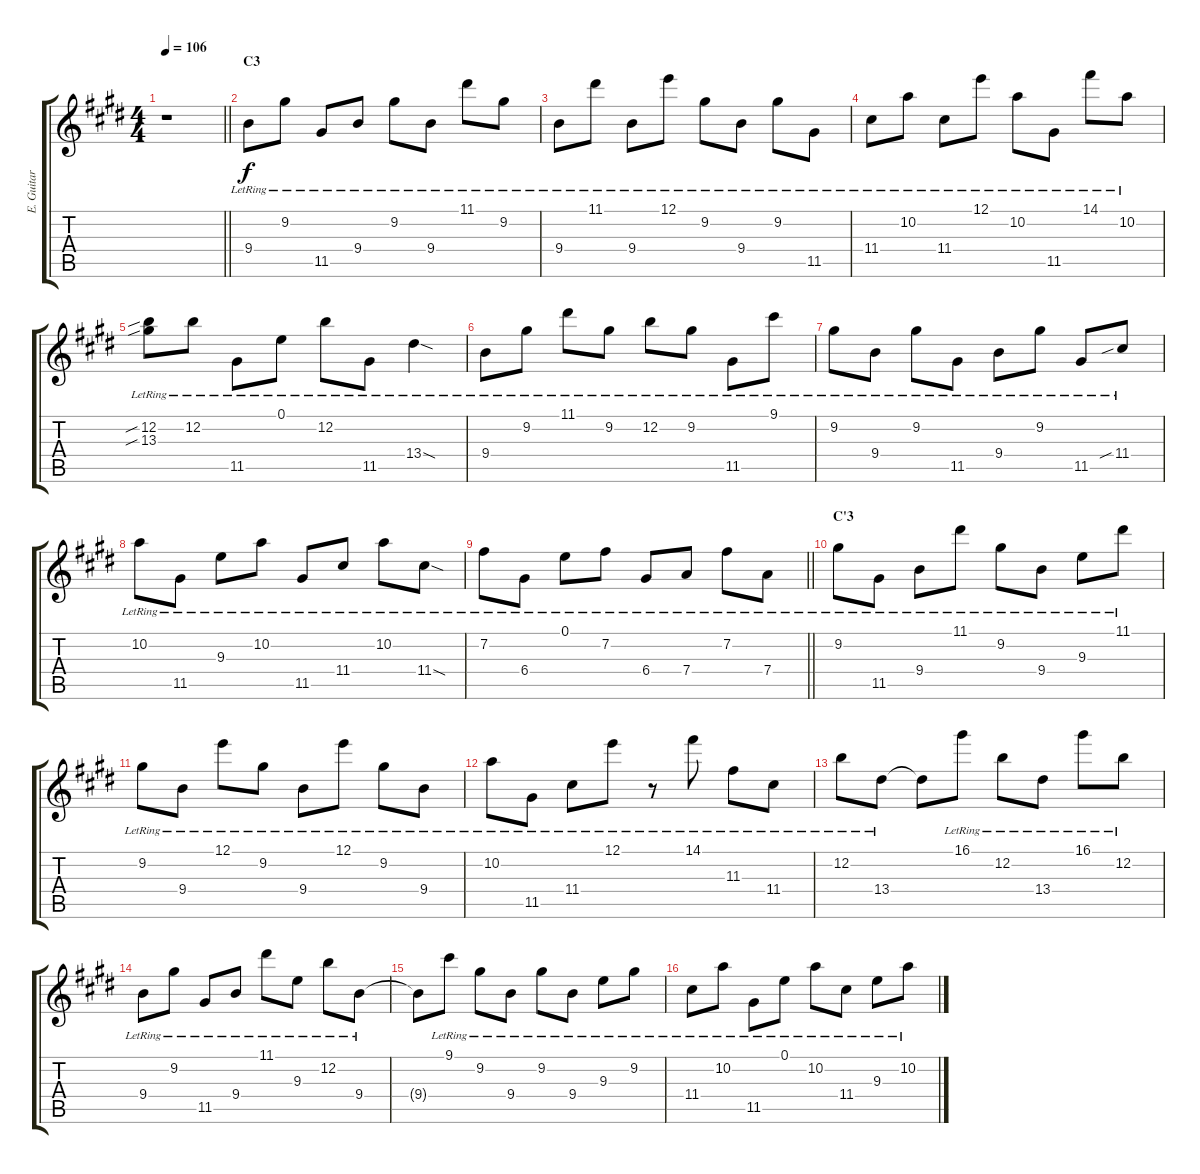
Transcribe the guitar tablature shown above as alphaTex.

\track ("E. Guitar IV" "E. Guitar ") {instrument electricguitarclean}
\staff {score tabs}
\tuning (E4 B3 G3 D3 A2 E2) {hide}
\ts (4 4)
\tempo 106
\clef g2
\barLineRight lightlight
\ks e
r.1{dy f} |
\section ("" "C3")
9.4{lr}.8 9.2{lr}.8 11.5{lr}.8 9.4{lr}.8 9.2{lr}.8 9.4{lr}.8 11.1{lr}.8 9.2{lr}.8 |
9.4{lr}.8 11.1{lr}.8 9.4{lr}.8 12.1{lr}.8 9.2{lr}.8 9.4{lr}.8 9.2{lr}.8 11.5{lr}.8 |
11.4{lr}.8 10.2{lr}.8 11.4{lr}.8 12.1{lr}.8 10.2{lr}.8 11.5{lr}.8 14.1{lr}.8 10.2{lr}.8 |
(12.2{sib lr} 13.3{sib lr}).8 12.2{lr}.8 11.5{lr}.8 0.1{lr}.8 12.2{lr}.8 11.5{lr}.8 13.4{sod lr}.4 |
9.4{lr}.8 9.2{lr}.8 11.1{lr}.8 9.2{lr}.8 12.2{lr}.8 9.2{lr}.8 11.5{lr}.8 9.1{lr}.8 |
9.2{lr}.8 9.4{lr}.8 9.2{lr}.8 11.5{lr}.8 9.4{lr}.8 9.2{lr}.8 11.5{lr}.8 11.4{sib lr}.8 |
10.2{lr}.8 11.5{lr}.8 9.3{lr}.8 10.2{lr}.8 11.5{lr}.8 11.4{lr}.8 10.2{lr}.8 11.4{sod lr}.8 |
\barLineRight lightlight
7.2{lr}.8 6.4{lr}.8 0.1{lr}.8 7.2{lr}.8 6.4{lr}.8 7.4{lr}.8 7.2{lr}.8 7.4{lr}.8 |
\section ("" "C'3")
9.2{lr}.8 11.5{lr}.8 9.4{lr}.8 11.1{lr}.8 9.2{lr}.8 9.4{lr}.8 9.3{lr}.8 11.1{lr}.8 |
9.2{lr}.8 9.4{lr}.8 12.1{lr}.8 9.2{lr}.8 9.4{lr}.8 12.1{lr}.8 9.2{lr}.8 9.4{lr}.8 |
10.2{lr}.8 11.5{lr}.8 11.4{lr}.8 12.1{lr}.8 r.8 14.1{lr}.8 11.3{lr}.8 11.4{lr}.8 |
12.2{lr}.8 13.4{lr}.8 13.4{t}.8 16.1{lr}.8 12.2{lr}.8 13.4{lr}.8 16.1{lr}.8 12.2{lr}.8 |
9.4{lr}.8 9.2{lr}.8 11.5{lr}.8 9.4{lr}.8 11.1{lr}.8 9.3{lr}.8 12.2{lr}.8 9.4{lr}.8 |
9.4{t}.8 9.1{lr}.8 9.2{lr}.8 9.4{lr}.8 9.2{lr}.8 9.4{lr}.8 9.3{lr}.8 9.2{lr}.8 |
11.4{lr}.8 10.2{lr}.8 11.5{lr}.8 0.1{lr}.8 10.2{lr}.8 11.4{lr}.8 9.3{lr}.8 10.2{lr}.8
